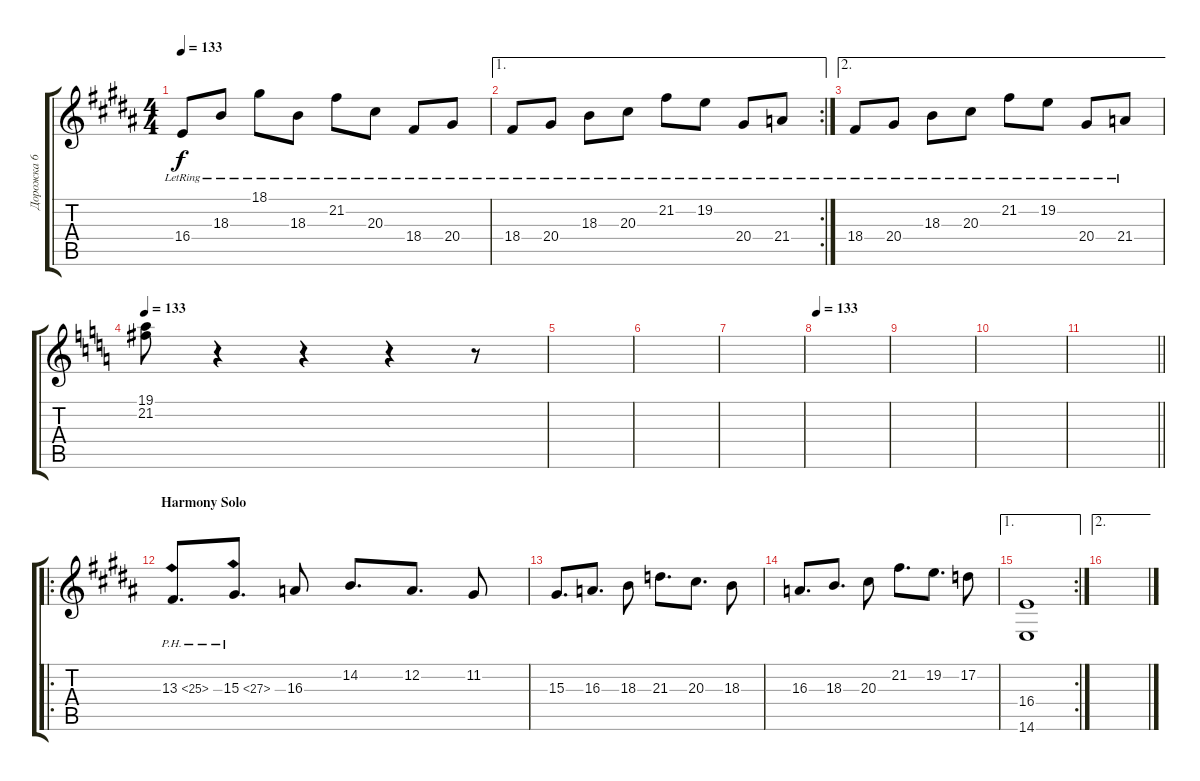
\track ("Дорожка 6" "Дорожка 6") {instrument electricgrandpiano}
\staff {score tabs}
\tuning (D4 A3 F3 C3 G2 D2) {hide}
\ts (4 4)
\tempo 133
\clef g2
\ks g#minor
16.4{lr}.8{dy f} 18.3{lr}.8 18.1{lr}.8 18.3{lr}.8 21.2{lr}.8 20.3{lr}.8 18.4{lr}.8 20.4{lr}.8 |
\ae 1
\rc 2
18.4{lr}.8 20.4{lr}.8 18.3{lr}.8 20.3{lr}.8 21.2{lr}.8 19.2{lr}.8 20.4{lr}.8 21.4{lr}.8 |
\ae 2
18.4{lr}.8 20.4{lr}.8 18.3{lr}.8 20.3{lr}.8 21.2{lr}.8 19.2{lr}.8 20.4{lr}.8 21.4{lr}.8 |
\tempo 133
\ks c
(19.1 21.2).8{instrument stringensemble1} r.4 r.4 r.4 r.8 |
|
|
|
\tempo 133
|
|
|
\barLineRight lightlight
|
\ro
\section ("" "Harmony Solo")
\ks g#minor
13.3{ph 12}.8{d volume 11 instrument musicbox} 15.3{ph 12}.8{d} 16.3.8 14.2.8{d} 12.2.8{d} 11.2.8 |
15.3.8{d} 16.3.8{d} 18.3.8 21.3.8{d} 20.3.8{d} 18.3.8 |
16.3.8{d} 18.3.8{d} 20.3.8 21.2.8{d} 19.2.8{d} 17.2.8 |
\ae 1
\rc 2
(16.4 14.6).1{instrument tremolostrings} |
\ae 2
